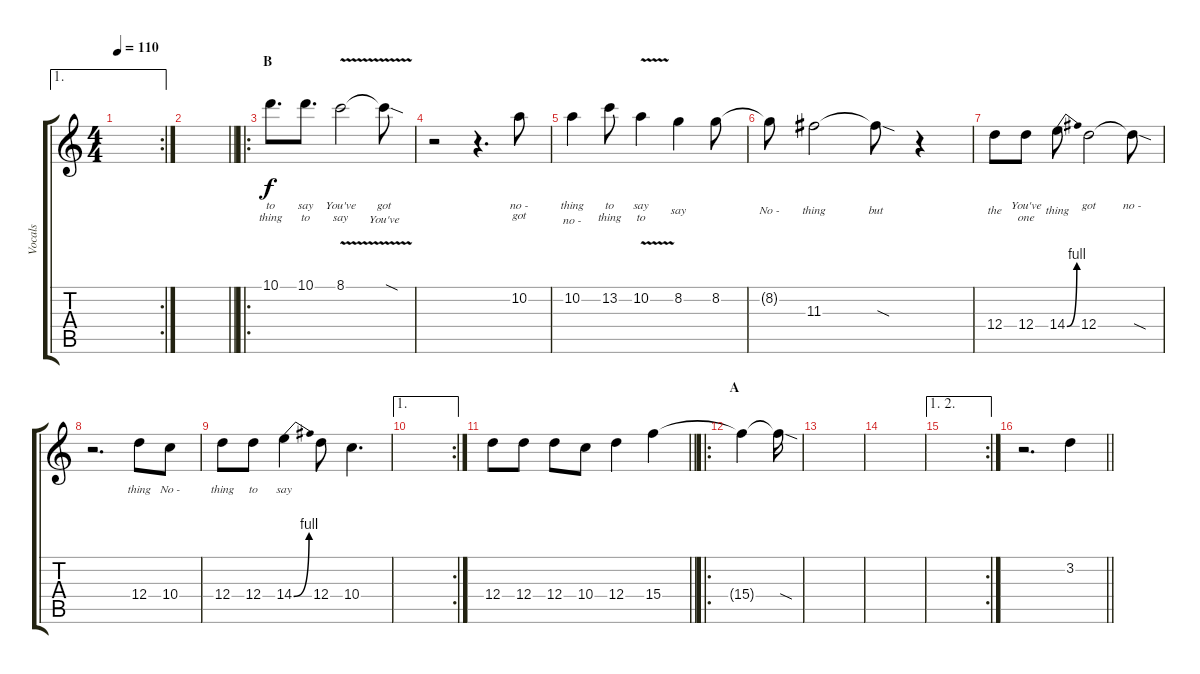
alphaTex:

\track ("Vocals" "Vocals") {mute instrument distortionguitar}
\staff {score tabs}
\tuning (E4 B3 G3 D3 A2 E2) {hide}
\ae 1
\rc 2
\ts (4 4)
\tempo 110
\clef g2
\ks c
|
\barLineRight lightlight
|
\ro
\section ("" "B")
10.1.8{d lyrics (0 "to") lyrics (1 "thing") lyrics (2 "") lyrics (3 "") lyrics (4 "")} 10.1.8{d lyrics (0 "say") lyrics (1 "to") lyrics (2 "") lyrics (3 "") lyrics (4 "")} 8.1{v}.2{lyrics (0 "You've") lyrics (1 "say") lyrics (2 "") lyrics (3 "") lyrics (4 "")} 8.1{sod t}.8{lyrics (0 "got") lyrics (1 "You've") lyrics (2 "") lyrics (3 "") lyrics (4 "")} |
r.2 r.4{d} 10.2.8{lyrics (0 "no -") lyrics (1 "got") lyrics (2 "") lyrics (3 "") lyrics (4 "")} |
10.2.4{lyrics (0 "thing") lyrics (1 "no -") lyrics (2 "") lyrics (3 "") lyrics (4 "")} 13.2.8{lyrics (0 "to") lyrics (1 "thing") lyrics (2 "") lyrics (3 "") lyrics (4 "")} 10.2{v}.4{lyrics (0 "say") lyrics (1 "to") lyrics (2 "") lyrics (3 "") lyrics (4 "")} 8.2.4{lyrics (0 "") lyrics (1 "say") lyrics (2 "") lyrics (3 "") lyrics (4 "")} 8.2.8{lyrics (0 "") lyrics (1 "") lyrics (2 "") lyrics (3 "") lyrics (4 "")} |
8.2{t}.8{lyrics (0 "") lyrics (1 "No -") lyrics (2 "") lyrics (3 "") lyrics (4 "")} 11.3.2{lyrics (0 "") lyrics (1 "thing") lyrics (2 "") lyrics (3 "") lyrics (4 "")} 11.3{sod t}.8{lyrics (0 "") lyrics (1 "but") lyrics (2 "") lyrics (3 "") lyrics (4 "")} r.4 |
12.4.8{lyrics (0 "") lyrics (1 "the") lyrics (2 "") lyrics (3 "") lyrics (4 "")} 12.4.8{lyrics (0 "You've ") lyrics (1 "one") lyrics (2 "") lyrics (3 "") lyrics (4 "")} 14.4{be (bend 0 0 60 4)}.8{lyrics (0 "") lyrics (1 "thing") lyrics (2 "") lyrics (3 "") lyrics (4 "")} 12.4.2{lyrics (0 "got") lyrics (1 "") lyrics (2 "") lyrics (3 "") lyrics (4 "")} 12.4{sod t}.8{lyrics (0 "no -") lyrics (1 "") lyrics (2 "") lyrics (3 "") lyrics (4 "")} |
r.2{d} 12.4.8{lyrics (0 "thing") lyrics (1 "") lyrics (2 "") lyrics (3 "") lyrics (4 "")} 10.4.8{lyrics (0 "No -") lyrics (1 "") lyrics (2 "") lyrics (3 "") lyrics (4 "")} |
12.4.8{lyrics (0 "thing") lyrics (1 "") lyrics (2 "") lyrics (3 "") lyrics (4 "")} 12.4.8{lyrics (0 "to") lyrics (1 "") lyrics (2 "") lyrics (3 "") lyrics (4 "")} 14.4{be (bend 0 0 60 4)}.4{lyrics (0 "say") lyrics (1 "") lyrics (2 "") lyrics (3 "") lyrics (4 "")} 12.4.8 10.4.4{d} |
\ae 1
\rc 2
|
\barLineRight lightlight
12.4.8 12.4.8 12.4.8 10.4.8 12.4.4 15.4.4 |
\ro
\section ("" "A")
15.4{t}.4 15.4{sod t}.16 |
|
|
\ae (1 2)
\rc 2
|
\barLineRight lightlight
r.2{d} 3.2{sl}.4
